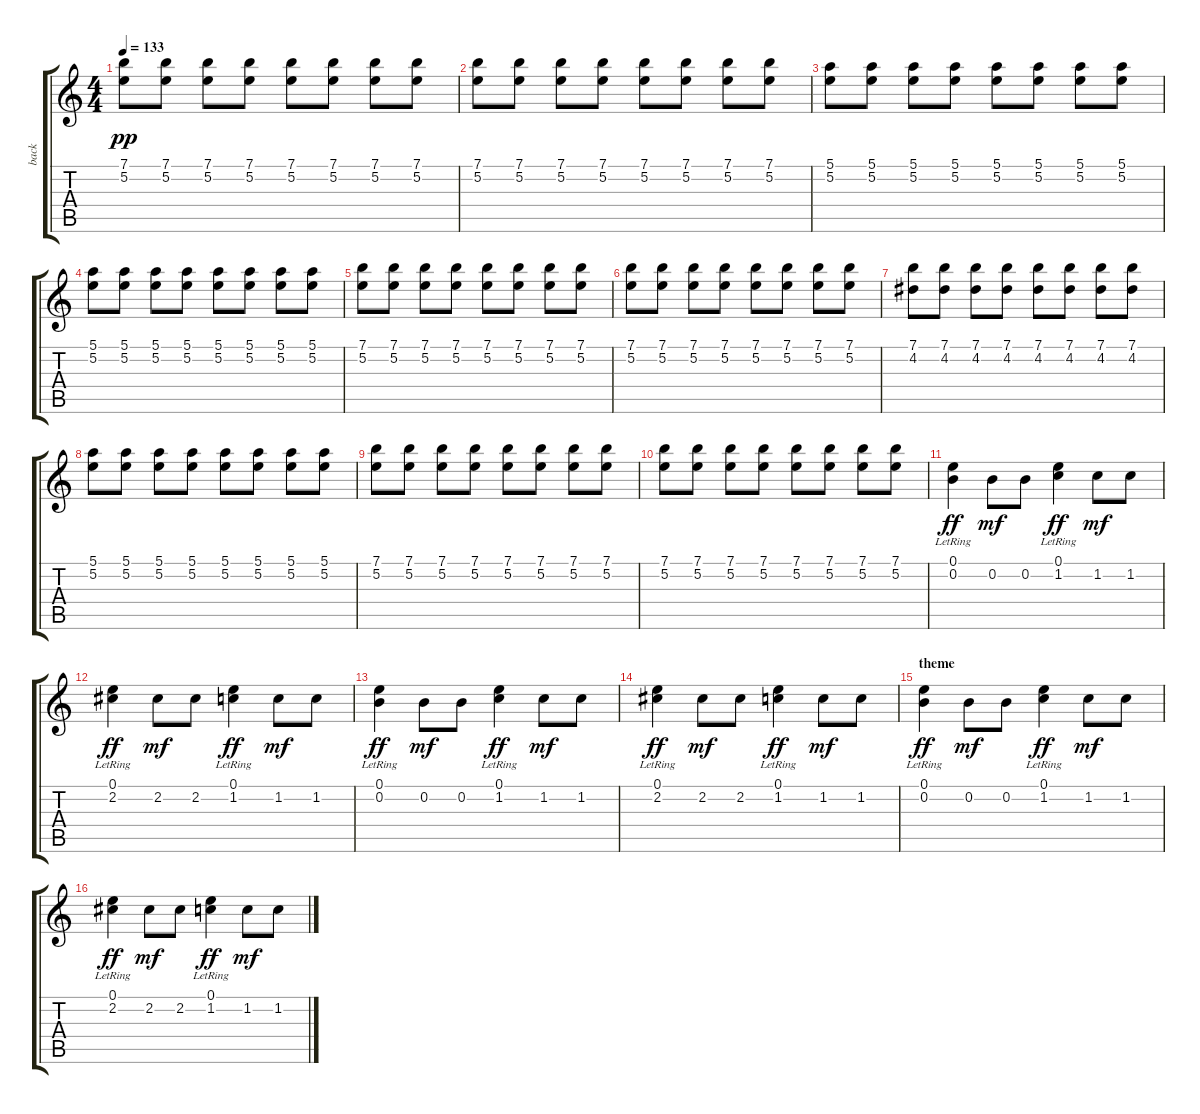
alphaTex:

\track ("back" "back") {instrument distortionguitar}
\staff {score tabs}
\tuning (E4 B3 G3 D3 A2 E2) {hide}
\ts (4 4)
\tempo 133
\clef g2
\ks c
(7.1 5.2).8{dy pp} (7.1 5.2).8 (7.1 5.2).8 (7.1 5.2).8 (7.1 5.2).8 (7.1 5.2).8 (7.1 5.2).8 (7.1 5.2).8 |
(7.1 5.2).8 (7.1 5.2).8 (7.1 5.2).8 (7.1 5.2).8 (7.1 5.2).8 (7.1 5.2).8 (7.1 5.2).8 (7.1 5.2).8 |
(5.1 5.2).8 (5.1 5.2).8 (5.1 5.2).8 (5.1 5.2).8 (5.1 5.2).8 (5.1 5.2).8 (5.1 5.2).8 (5.1 5.2).8 |
(5.1 5.2).8 (5.1 5.2).8 (5.1 5.2).8 (5.1 5.2).8 (5.1 5.2).8 (5.1 5.2).8 (5.1 5.2).8 (5.1 5.2).8 |
(7.1 5.2).8 (7.1 5.2).8 (7.1 5.2).8 (7.1 5.2).8 (7.1 5.2).8 (7.1 5.2).8 (7.1 5.2).8 (7.1 5.2).8 |
(7.1 5.2).8 (7.1 5.2).8 (7.1 5.2).8 (7.1 5.2).8 (7.1 5.2).8 (7.1 5.2).8 (7.1 5.2).8 (7.1 5.2).8 |
(7.1 4.2).8 (7.1 4.2).8 (7.1 4.2).8 (7.1 4.2).8 (7.1 4.2).8 (7.1 4.2).8 (7.1 4.2).8 (7.1 4.2).8 |
(5.1 5.2).8 (5.1 5.2).8 (5.1 5.2).8 (5.1 5.2).8 (5.1 5.2).8 (5.1 5.2).8 (5.1 5.2).8 (5.1 5.2).8 |
(7.1 5.2).8 (7.1 5.2).8 (7.1 5.2).8 (7.1 5.2).8 (7.1 5.2).8 (7.1 5.2).8 (7.1 5.2).8 (7.1 5.2).8 |
(7.1 5.2).8 (7.1 5.2).8 (7.1 5.2).8 (7.1 5.2).8 (7.1 5.2).8 (7.1 5.2).8 (7.1 5.2).8 (7.1 5.2).8 |
(0.1{lr} 0.2{lr}).4{dy ff} 0.2.8{dy mf} 0.2.8 (0.1{lr} 1.2{lr}).4{dy ff} 1.2.8{dy mf} 1.2.8 |
(0.1{lr} 2.2{lr}).4{dy ff} 2.2.8{dy mf} 2.2.8 (0.1{lr} 1.2{lr}).4{dy ff} 1.2.8{dy mf} 1.2.8 |
(0.1{lr} 0.2{lr}).4{dy ff} 0.2.8{dy mf} 0.2.8 (0.1{lr} 1.2{lr}).4{dy ff} 1.2.8{dy mf} 1.2.8 |
(0.1{lr} 2.2{lr}).4{dy ff} 2.2.8{dy mf} 2.2.8 (0.1{lr} 1.2{lr}).4{dy ff} 1.2.8{dy mf} 1.2.8 |
\section ("" "theme")
(0.1{lr} 0.2{lr}).4{dy ff} 0.2.8{dy mf} 0.2.8 (0.1{lr} 1.2{lr}).4{dy ff} 1.2.8{dy mf} 1.2.8 |
(0.1{lr} 2.2{lr}).4{dy ff} 2.2.8{dy mf} 2.2.8 (0.1{lr} 1.2{lr}).4{dy ff} 1.2.8{dy mf} 1.2.8
